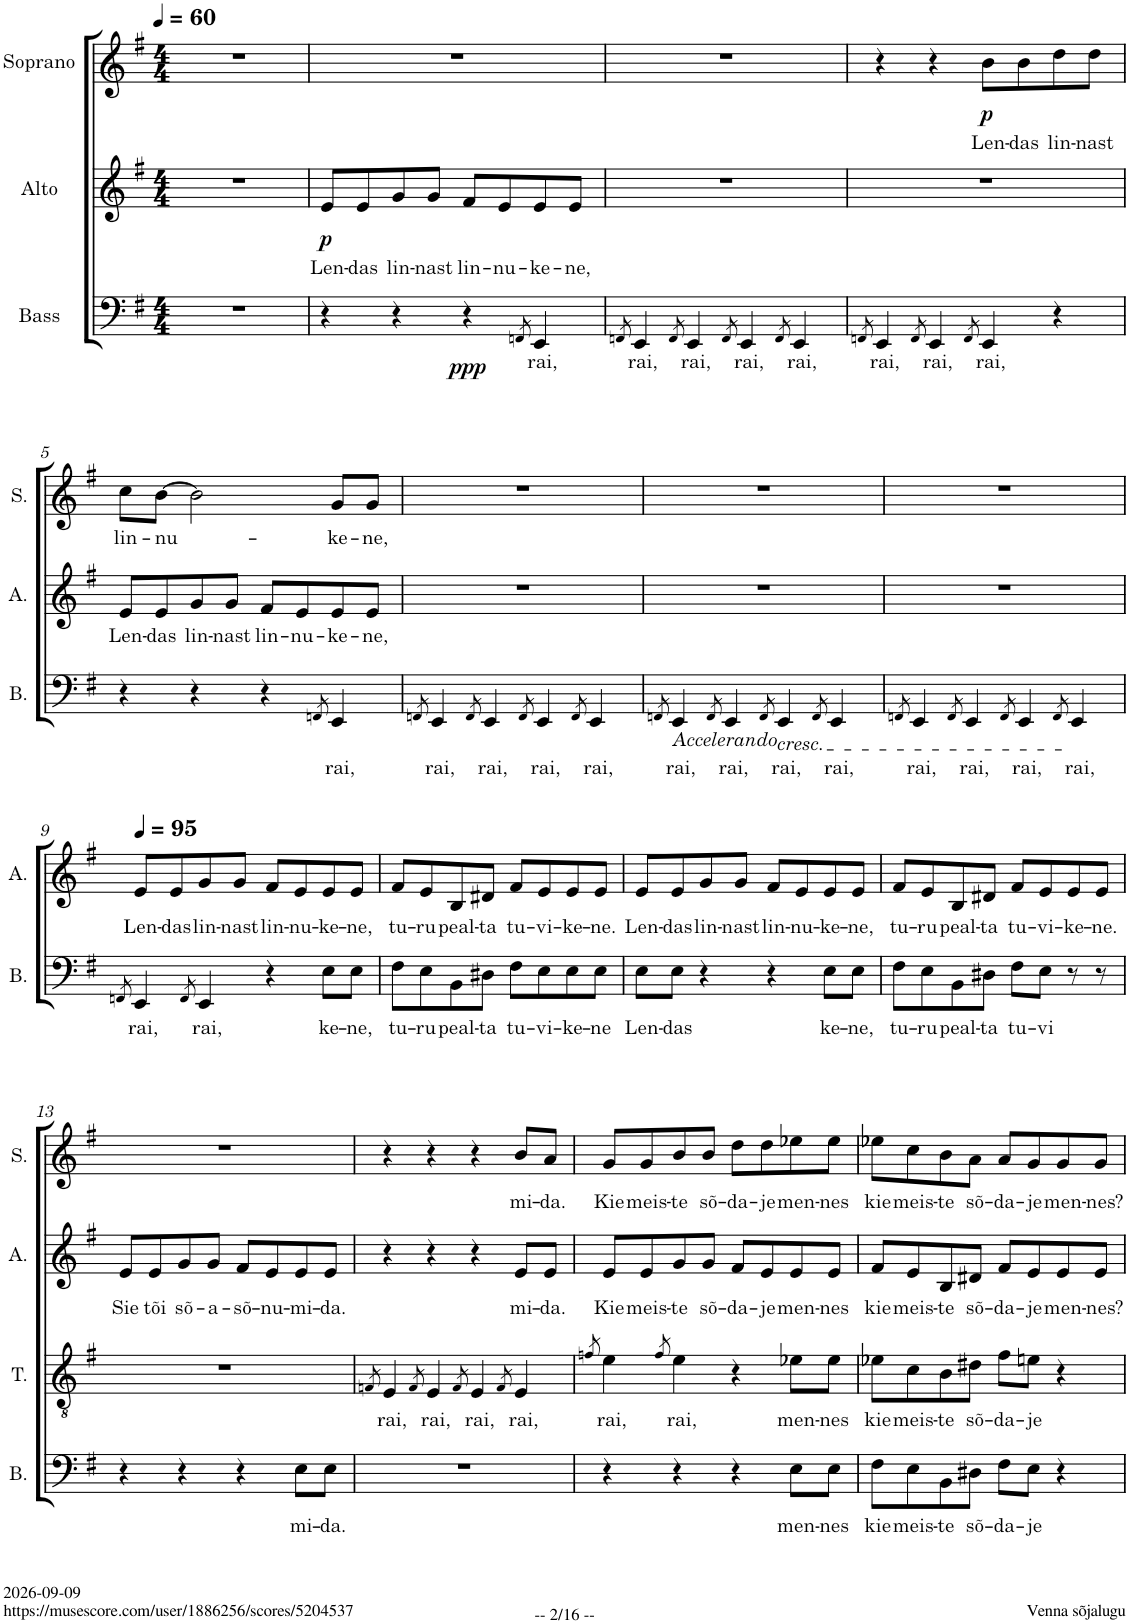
**kern	**text	**dynam	**kern	**text	**kern	**text	**dynam	**kern	**text	**dynam
*part4	*part4	*part4	*part3	*part3	*part2	*part2	*part2	*part1	*part1	*part1
*staff4	*staff4	*staff4	*staff3	*staff3	*staff2	*staff2	*staff2	*staff1	*staff1	*staff1
*I"Bass	*	*	*I"Tenor	*	*I"Alto	*	*	*I"Soprano	*	*
*I'B.	*	*	*I'T.	*	*I'A.	*	*	*I'S.	*	*
*	*	*	*stria5	*	*	*	*	*	*	*
*clefF4	*	*	*clefGv2	*	*clefG2	*	*	*clefG2	*	*
*	*	*	*	*	*Trd1c2	*	*	*	*	*
*k[f#]	*	*	*k[f#]	*	*k[f#]	*	*	*k[f#]	*	*
*M4/4	*	*	*M4/4	*	*M4/4	*	*	*M4/4	*	*
*MM60	*	*	*MM60	*	*MM60	*	*	*MM60	*	*
=1	=1	=1	=1	=1	=1	=1	=1	=1	=1	=1
1r	.	.	1r	.	1r	.	.	1r	.	.
=2	=2	=2	=2	=2	=2	=2	=2	=2	=2	=2
!	!	!	!	!	!	!LO:LY:b	!LO:DY:b	!	!	!
4r	.	.	1r	.	8e/L	Len-	p	1r	.	.
!	!	!	!	!	!	!LO:LY:b	!	!	!	!
.	.	.	.	.	8e/	-das	.	.	.	.
!	!	!	!	!	!	!LO:LY:b	!	!	!	!
4r	.	.	.	.	8g/	lin-	.	.	.	.
!	!	!	!	!	!	!LO:LY:b	!	!	!	!
.	.	.	.	.	8g/J	-nast	.	.	.	.
!	!	!LO:DY:b	!	!	!	!LO:LY:b	!	!	!	!
4r	.	ppp	.	.	8f#/L	lin-	.	.	.	.
!	!	!	!	!	!	!LO:LY:b	!	!	!	!
.	.	.	.	.	8e/	-nu-	.	.	.	.
8qFFn/	.	.	.	.	.	.	.	.	.	.
!	!LO:LY:b	!	!	!	!	!LO:LY:b	!	!	!	!
4EE/	rai,	.	.	.	8e/	-ke-	.	.	.	.
!	!	!	!	!	!	!LO:LY:b	!	!	!	!
.	.	.	.	.	8e/J	-ne,	.	.	.	.
=3	=3	=3	=3	=3	=3	=3	=3	=3	=3	=3
8qFFn/	.	.	.	.	.	.	.	.	.	.
!	!LO:LY:b	!	!	!	!	!	!	!	!	!
4EE/	rai,	.	1r	.	1r	.	.	1r	.	.
8qFF/	.	.	.	.	.	.	.	.	.	.
!	!LO:LY:b	!	!	!	!	!	!	!	!	!
4EE/	rai,	.	.	.	.	.	.	.	.	.
8qFF/	.	.	.	.	.	.	.	.	.	.
!	!LO:LY:b	!	!	!	!	!	!	!	!	!
4EE/	rai,	.	.	.	.	.	.	.	.	.
8qFF/	.	.	.	.	.	.	.	.	.	.
!	!LO:LY:b	!	!	!	!	!	!	!	!	!
4EE/	rai,	.	.	.	.	.	.	.	.	.
=4	=4	=4	=4	=4	=4	=4	=4	=4	=4	=4
8qFFn/	.	.	.	.	.	.	.	.	.	.
!	!LO:LY:b	!	!	!	!	!	!	!	!	!
4EE/	rai,	.	1r	.	1r	.	.	4r	.	.
8qFF/	.	.	.	.	.	.	.	.	.	.
!	!LO:LY:b	!	!	!	!	!	!	!	!	!
4EE/	rai,	.	.	.	.	.	.	4r	.	.
8qFF/	.	.	.	.	.	.	.	.	.	.
!	!LO:LY:b	!	!	!	!	!	!	!	!LO:LY:b	!LO:DY:b
4EE/	rai,	.	.	.	.	.	.	8b\L	Len-	p
!	!	!	!	!	!	!	!	!	!LO:LY:b	!
.	.	.	.	.	.	.	.	8b\	-das	.
!	!	!	!	!	!	!	!	!	!LO:LY:b	!
4r	.	.	.	.	.	.	.	8dd\	lin-	.
!	!	!	!	!	!	!	!	!	!LO:LY:b	!
.	.	.	.	.	.	.	.	8dd\J	-nast	.
!!LO:LB:g=z
=5	=5	=5	=5	=5	=5	=5	=5	=5	=5	=5
!	!	!	!	!	!	!LO:LY:b	!	!	!LO:LY:b	!
4r	.	.	1r	.	8e/L	Len-	.	8cc\L	lin-	.
!	!	!	!	!	!	!LO:LY:b	!	!	!LO:LY:b	!
.	.	.	.	.	8e/	-das	.	[8b\J	-nu-	.
!	!	!	!	!	!	!LO:LY:b	!	!	!	!
4r	.	.	.	.	8g/	lin-	.	2b\]	.	.
!	!	!	!	!	!	!LO:LY:b	!	!	!	!
.	.	.	.	.	8g/J	-nast	.	.	.	.
!	!	!	!	!	!	!LO:LY:b	!	!	!	!
4r	.	.	.	.	8f#/L	lin-	.	.	.	.
!	!	!	!	!	!	!LO:LY:b	!	!	!	!
.	.	.	.	.	8e/	-nu-	.	.	.	.
8qFFn/	.	.	.	.	.	.	.	.	.	.
!	!LO:LY:b	!	!	!	!	!LO:LY:b	!	!	!LO:LY:b	!
4EE/	rai,	.	.	.	8e/	-ke-	.	8g/L	-ke-	.
!	!	!	!	!	!	!LO:LY:b	!	!	!LO:LY:b	!
.	.	.	.	.	8e/J	-ne,	.	8g/J	-ne,	.
=6	=6	=6	=6	=6	=6	=6	=6	=6	=6	=6
8qFFn/	.	.	.	.	.	.	.	.	.	.
!	!LO:LY:b	!	!	!	!	!	!	!	!	!
4EE/	rai,	.	1r	.	1r	.	.	1r	.	.
8qFF/	.	.	.	.	.	.	.	.	.	.
!	!LO:LY:b	!	!	!	!	!	!	!	!	!
4EE/	rai,	.	.	.	.	.	.	.	.	.
8qFF/	.	.	.	.	.	.	.	.	.	.
!	!LO:LY:b	!	!	!	!	!	!	!	!	!
4EE/	rai,	.	.	.	.	.	.	.	.	.
8qFF/	.	.	.	.	.	.	.	.	.	.
!	!LO:LY:b	!	!	!	!	!	!	!	!	!
4EE/	rai,	.	.	.	.	.	.	.	.	.
=7	=7	=7	=7	=7	=7	=7	=7	=7	=7	=7
8qFFn/	.	.	.	.	.	.	.	.	.	.
!LO:TX:b:i:t=Accelerando	!	!	!	!	!	!	!	!	!	!
!	!LO:LY:b	!	!	!	!	!	!	!	!	!
4EE/	rai,	.	1r	.	1r	.	.	1r	.	.
8qFF/	.	.	.	.	.	.	.	.	.	.
!	!LO:LY:b	!	!	!	!	!	!	!	!	!
4EE/	rai,	.	.	.	.	.	.	.	.	.
8qFF/	.	.	.	.	.	.	.	.	.	.
!LO:TX:b:i:t=cresc.	!	!	!	!	!	!	!	!	!	!
!	!LO:LY:b	!	!	!	!	!	!	!	!	!
4EE/	rai,	.	.	.	.	.	.	.	.	.
8qFF/	.	.	.	.	.	.	.	.	.	.
!	!LO:LY:b	!	!	!	!	!	!	!	!	!
4EE/	rai,	.	.	.	.	.	.	.	.	.
=8	=8	=8	=8	=8	=8	=8	=8	=8	=8	=8
8qFFn/	.	.	.	.	.	.	.	.	.	.
!	!LO:LY:b	!	!	!	!	!	!	!	!	!
4EE/	rai,	.	1r	.	1r	.	.	1r	.	.
8qFF/	.	.	.	.	.	.	.	.	.	.
!	!LO:LY:b	!	!	!	!	!	!	!	!	!
4EE/	rai,	.	.	.	.	.	.	.	.	.
8qFF/	.	.	.	.	.	.	.	.	.	.
!	!LO:LY:b	!	!	!	!	!	!	!	!	!
4EE/	rai,	.	.	.	.	.	.	.	.	.
8qFF/	.	.	.	.	.	.	.	.	.	.
!	!LO:LY:b	!	!	!	!	!	!	!	!	!
4EE/	rai,	.	.	.	.	.	.	.	.	.
!!LO:LB:g=z
=9	=9	=9	=9	=9	=9	=9	=9	=9	=9	=9
*	*	*	*	*	*	*	*	*MM95	*	*
8qFFn/	.	.	.	.	.	.	.	.	.	.
!	!LO:LY:b	!	!	!	!	!LO:LY:b	!	!	!	!
4EE/	rai,	.	1r	.	8e/L	Len-	.	1r	.	.
!	!	!	!	!	!	!LO:LY:b	!	!	!	!
.	.	.	.	.	8e/	-das	.	.	.	.
8qFF/	.	.	.	.	.	.	.	.	.	.
!	!LO:LY:b	!	!	!	!	!LO:LY:b	!	!	!	!
4EE/	rai,	.	.	.	8g/	lin-	.	.	.	.
!	!	!	!	!	!	!LO:LY:b	!	!	!	!
.	.	.	.	.	8g/J	-nast	.	.	.	.
!	!	!	!	!	!	!LO:LY:b	!	!	!	!
4r	.	.	.	.	8f#/L	lin-	.	.	.	.
!	!	!	!	!	!	!LO:LY:b	!	!	!	!
.	.	.	.	.	8e/	-nu-	.	.	.	.
!	!LO:LY:b	!	!	!	!	!LO:LY:b	!	!	!	!
8E\L	-ke-	.	.	.	8e/	-ke-	.	.	.	.
!	!LO:LY:b	!	!	!	!	!LO:LY:b	!	!	!	!
8E\J	-ne,	.	.	.	8e/J	-ne,	.	.	.	.
=10	=10	=10	=10	=10	=10	=10	=10	=10	=10	=10
!	!LO:LY:b	!	!	!	!	!LO:LY:b	!	!	!	!
8F#\L	tu-	.	1r	.	8f#/L	tu-	.	1r	.	.
!	!LO:LY:b	!	!	!	!	!LO:LY:b	!	!	!	!
8E\	-ru	.	.	.	8e/	-ru	.	.	.	.
!	!LO:LY:b	!	!	!	!	!LO:LY:b	!	!	!	!
8BB\	peal-	.	.	.	8B/	peal-	.	.	.	.
!	!LO:LY:b	!	!	!	!	!LO:LY:b	!	!	!	!
8D#X\J	-ta	.	.	.	8d#X/J	-ta	.	.	.	.
!	!LO:LY:b	!	!	!	!	!LO:LY:b	!	!	!	!
8F#\L	tu-	.	.	.	8f#/L	tu-	.	.	.	.
!	!LO:LY:b	!	!	!	!	!LO:LY:b	!	!	!	!
8E\	-vi-	.	.	.	8e/	-vi-	.	.	.	.
!	!LO:LY:b	!	!	!	!	!LO:LY:b	!	!	!	!
8E\	-ke-	.	.	.	8e/	-ke-	.	.	.	.
!	!LO:LY:b	!	!	!	!	!LO:LY:b	!	!	!	!
8E\J	-ne	.	.	.	8e/J	-ne.	.	.	.	.
=11	=11	=11	=11	=11	=11	=11	=11	=11	=11	=11
!	!LO:LY:b	!	!	!	!	!LO:LY:b	!	!	!	!
8E\L	Len-	.	1r	.	8e/L	Len-	.	1r	.	.
!	!LO:LY:b	!	!	!	!	!LO:LY:b	!	!	!	!
8E\J	-das	.	.	.	8e/	-das	.	.	.	.
!	!	!	!	!	!	!LO:LY:b	!	!	!	!
4r	.	.	.	.	8g/	lin-	.	.	.	.
!	!	!	!	!	!	!LO:LY:b	!	!	!	!
.	.	.	.	.	8g/J	-nast	.	.	.	.
!	!	!	!	!	!	!LO:LY:b	!	!	!	!
4r	.	.	.	.	8f#/L	lin-	.	.	.	.
!	!	!	!	!	!	!LO:LY:b	!	!	!	!
.	.	.	.	.	8e/	-nu-	.	.	.	.
!	!LO:LY:b	!	!	!	!	!LO:LY:b	!	!	!	!
8E\L	-ke-	.	.	.	8e/	-ke-	.	.	.	.
!	!LO:LY:b	!	!	!	!	!LO:LY:b	!	!	!	!
8E\J	-ne,	.	.	.	8e/J	-ne,	.	.	.	.
=12	=12	=12	=12	=12	=12	=12	=12	=12	=12	=12
!	!LO:LY:b	!	!	!	!	!LO:LY:b	!	!	!	!
8F#\L	tu-	.	1r	.	8f#/L	tu-	.	1r	.	.
!	!LO:LY:b	!	!	!	!	!LO:LY:b	!	!	!	!
8E\	-ru	.	.	.	8e/	-ru	.	.	.	.
!	!LO:LY:b	!	!	!	!	!LO:LY:b	!	!	!	!
8BB\	peal-	.	.	.	8B/	peal-	.	.	.	.
!	!LO:LY:b	!	!	!	!	!LO:LY:b	!	!	!	!
8D#X\J	-ta	.	.	.	8d#X/J	-ta	.	.	.	.
!	!LO:LY:b	!	!	!	!	!LO:LY:b	!	!	!	!
8F#\L	tu-	.	.	.	8f#/L	tu-	.	.	.	.
!	!LO:LY:b	!	!	!	!	!LO:LY:b	!	!	!	!
8E\J	-vi	.	.	.	8e/	-vi-	.	.	.	.
!	!	!	!	!	!	!LO:LY:b	!	!	!	!
8r	.	.	.	.	8e/	-ke-	.	.	.	.
!	!	!	!	!	!	!LO:LY:b	!	!	!	!
8r	.	.	.	.	8e/J	-ne.	.	.	.	.
!!LO:LB:g=z
=13	=13	=13	=13	=13	=13	=13	=13	=13	=13	=13
!	!	!	!	!	!	!LO:LY:b	!	!	!	!
4r	.	.	1r	.	8e/L	Sie	.	1r	.	.
!	!	!	!	!	!	!LO:LY:b	!	!	!	!
.	.	.	.	.	8e/	tõi	.	.	.	.
!	!	!	!	!	!	!LO:LY:b	!	!	!	!
4r	.	.	.	.	8g/	sõ-	.	.	.	.
!	!	!	!	!	!	!LO:LY:b	!	!	!	!
.	.	.	.	.	8g/J	-a-	.	.	.	.
!	!	!	!	!	!	!LO:LY:b	!	!	!	!
4r	.	.	.	.	8f#/L	-sõ-	.	.	.	.
!	!	!	!	!	!	!LO:LY:b	!	!	!	!
.	.	.	.	.	8e/	-nu-	.	.	.	.
!	!LO:LY:b	!	!	!	!	!LO:LY:b	!	!	!	!
8E\L	mi-	.	.	.	8e/	-mi-	.	.	.	.
!	!LO:LY:b	!	!	!	!	!LO:LY:b	!	!	!	!
8E\J	-da.	.	.	.	8e/J	-da.	.	.	.	.
=14	=14	=14	=14	=14	=14	=14	=14	=14	=14	=14
.	.	.	8qFn/	.	.	.	.	.	.	.
!	!	!	!	!LO:LY:b	!	!	!	!	!	!
1r	.	.	4E/	rai,	4r	.	.	4r	.	.
.	.	.	8qF/	.	.	.	.	.	.	.
!	!	!	!	!LO:LY:b	!	!	!	!	!	!
.	.	.	4E/	rai,	4r	.	.	4r	.	.
.	.	.	8qF/	.	.	.	.	.	.	.
!	!	!	!	!LO:LY:b	!	!	!	!	!	!
.	.	.	4E/	rai,	4r	.	.	4r	.	.
.	.	.	8qF/	.	.	.	.	.	.	.
!	!	!	!	!LO:LY:b	!	!LO:LY:b	!	!	!LO:LY:b	!
.	.	.	4E/	rai,	8e/L	-mi-	.	8b/L	-mi-	.
!	!	!	!	!	!	!LO:LY:b	!	!	!LO:LY:b	!
.	.	.	.	.	8e/J	-da.	.	8a/J	-da.	.
=15	=15	=15	=15	=15	=15	=15	=15	=15	=15	=15
.	.	.	8qfn/	.	.	.	.	.	.	.
!	!	!	!	!LO:LY:b	!	!LO:LY:b	!	!	!LO:LY:b	!
4r	.	.	4e\	rai,	8e/L	Kie	.	8g/L	Kie	.
!	!	!	!	!	!	!LO:LY:b	!	!	!LO:LY:b	!
.	.	.	.	.	8e/	meis-	.	8g/	meis-	.
.	.	.	8qf/	.	.	.	.	.	.	.
!	!	!	!	!LO:LY:b	!	!LO:LY:b	!	!	!LO:LY:b	!
4r	.	.	4e\	rai,	8g/	-te	.	8b/	-te	.
!	!	!	!	!	!	!LO:LY:b	!	!	!LO:LY:b	!
.	.	.	.	.	8g/J	sõ-	.	8b/J	sõ-	.
!	!	!	!	!	!	!LO:LY:b	!	!	!LO:LY:b	!
4r	.	.	4r	.	8f#/L	-da-	.	8dd\L	-da-	.
!	!	!	!	!	!	!LO:LY:b	!	!	!LO:LY:b	!
.	.	.	.	.	8e/	-je	.	8dd\	-je	.
!	!LO:LY:b	!	!	!LO:LY:b	!	!LO:LY:b	!	!	!LO:LY:b	!
8E\L	men-	.	8e-X\L	men-	8e/	men-	.	8ee-X\	men-	.
!	!LO:LY:b	!	!	!LO:LY:b	!	!LO:LY:b	!	!	!LO:LY:b	!
8E\J	-nes	.	8e-\J	-nes	8e/J	-nes	.	8ee-\J	-nes	.
=16	=16	=16	=16	=16	=16	=16	=16	=16	=16	=16
!	!LO:LY:b	!	!	!LO:LY:b	!	!LO:LY:b	!	!	!LO:LY:b	!
8F#\L	kie	.	8e-X\L	kie	8f#/L	kie	.	8ee-X\L	kie	.
!	!LO:LY:b	!	!	!LO:LY:b	!	!LO:LY:b	!	!	!LO:LY:b	!
8E\	meis-	.	8c\	meis-	8e/	meis-	.	8cc\	meis-	.
!	!LO:LY:b	!	!	!LO:LY:b	!	!LO:LY:b	!	!	!LO:LY:b	!
8BB\	-te	.	8B\	-te	8B/	-te	.	8b\	-te	.
!	!LO:LY:b	!	!	!LO:LY:b	!	!LO:LY:b	!	!	!LO:LY:b	!
8D#X\J	sõ-	.	8d#X\J	sõ-	8d#X/J	sõ-	.	8a\J	sõ-	.
!	!LO:LY:b	!	!	!LO:LY:b	!	!LO:LY:b	!	!	!LO:LY:b	!
8F#\L	-da-	.	8f#\L	-da-	8f#/L	-da-	.	8a/L	-da-	.
!	!LO:LY:b	!	!	!LO:LY:b	!	!LO:LY:b	!	!	!LO:LY:b	!
8E\J	-je	.	8en\J	-je	8e/	-je	.	8g/	-je	.
!	!	!	!	!	!	!LO:LY:b	!	!	!LO:LY:b	!
4r	.	.	4r	.	8e/	men-	.	8g/	men-	.
!	!	!	!	!	!	!LO:LY:b	!	!	!LO:LY:b	!
.	.	.	.	.	8e/J	-nes?	.	8g/J	-nes?	.
=	=	=	=	=	=	=	=	=	=	=
*-	*-	*-	*-	*-	*-	*-	*-	*-	*-	*-
